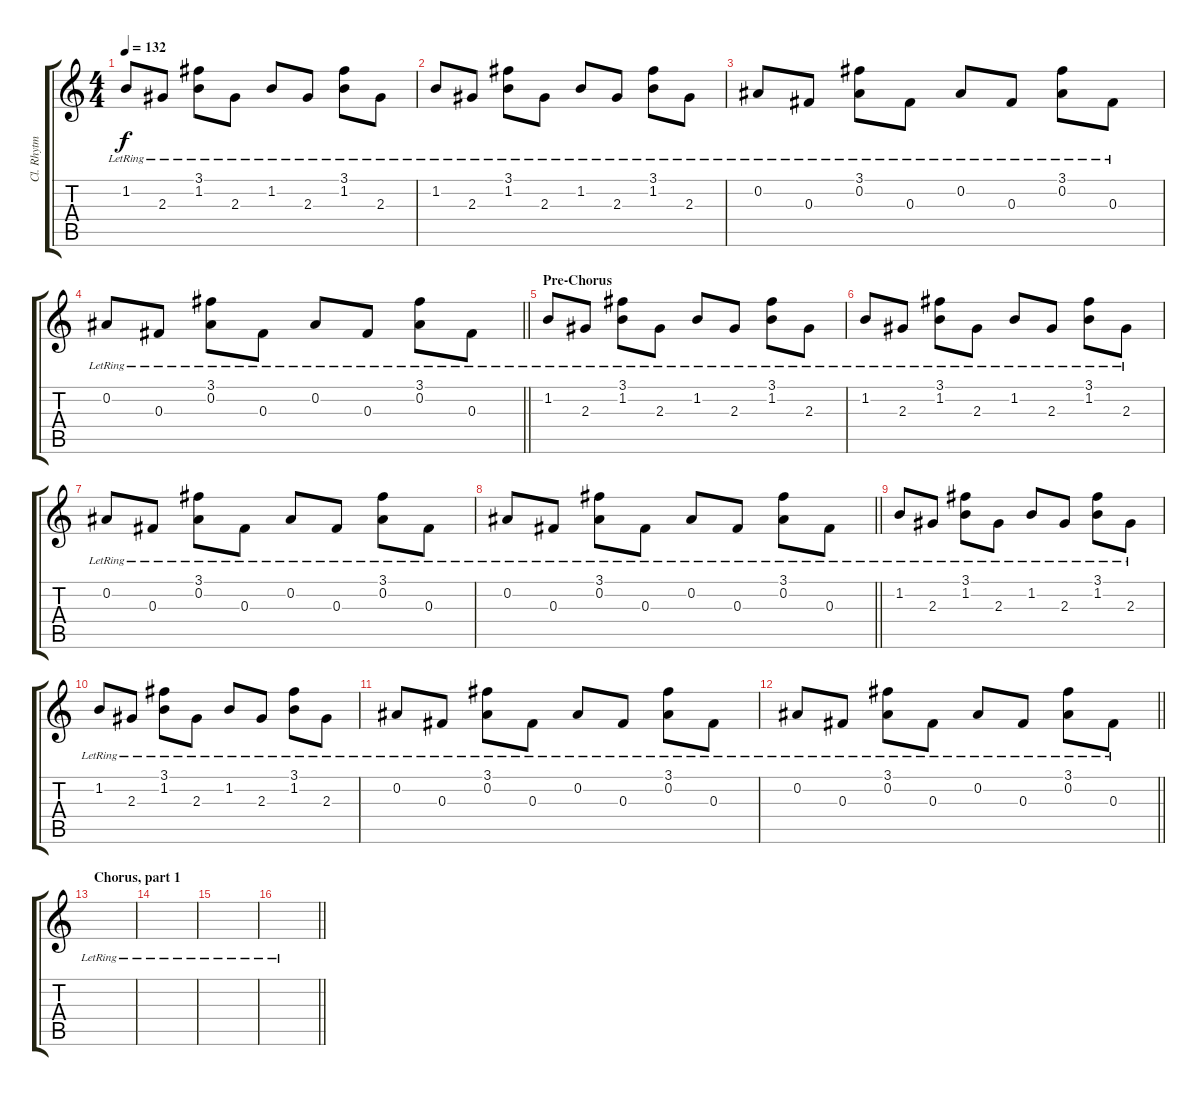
\track ("Cl. Rhytm Guitar [R]" "Cl. Rhytm ") {instrument electricguitarclean}
\staff {score tabs}
\tuning (Eb4 Bb3 Gb3 Db3 Ab2 Db2) {hide}
\ts (4 4)
\tempo 132
\clef g2
\ks c
1.2{lr}.8{dy f} 2.3{lr}.8 (3.1{lr} 1.2{lr}).8 2.3{lr}.8 1.2{lr}.8 2.3{lr}.8 (3.1{lr} 1.2{lr}).8 2.3{lr}.8 |
1.2{lr}.8 2.3{lr}.8 (3.1{lr} 1.2{lr}).8 2.3{lr}.8 1.2{lr}.8 2.3{lr}.8 (3.1{lr} 1.2{lr}).8 2.3{lr}.8 |
0.2{lr}.8 0.3{lr}.8 (3.1{lr} 0.2{lr}).8 0.3{lr}.8 0.2{lr}.8 0.3{lr}.8 (3.1{lr} 0.2{lr}).8 0.3{lr}.8 |
\barLineRight lightlight
0.2{lr}.8 0.3{lr}.8 (3.1{lr} 0.2{lr}).8 0.3{lr}.8 0.2{lr}.8 0.3{lr}.8 (3.1{lr} 0.2{lr}).8 0.3{lr}.8 |
\section ("" "Pre-Chorus")
1.2{lr}.8 2.3{lr}.8 (3.1{lr} 1.2{lr}).8 2.3{lr}.8 1.2{lr}.8 2.3{lr}.8 (3.1{lr} 1.2{lr}).8 2.3{lr}.8 |
1.2{lr}.8 2.3{lr}.8 (3.1{lr} 1.2{lr}).8 2.3{lr}.8 1.2{lr}.8 2.3{lr}.8 (3.1{lr} 1.2{lr}).8 2.3{lr}.8 |
0.2{lr}.8 0.3{lr}.8 (3.1{lr} 0.2{lr}).8 0.3{lr}.8 0.2{lr}.8 0.3{lr}.8 (3.1{lr} 0.2{lr}).8 0.3{lr}.8 |
\barLineRight lightlight
0.2{lr}.8 0.3{lr}.8 (3.1{lr} 0.2{lr}).8 0.3{lr}.8 0.2{lr}.8 0.3{lr}.8 (3.1{lr} 0.2{lr}).8 0.3{lr}.8 |
1.2{lr}.8 2.3{lr}.8 (3.1{lr} 1.2{lr}).8 2.3{lr}.8 1.2{lr}.8 2.3{lr}.8 (3.1{lr} 1.2{lr}).8 2.3{lr}.8 |
1.2{lr}.8 2.3{lr}.8 (3.1{lr} 1.2{lr}).8 2.3{lr}.8 1.2{lr}.8 2.3{lr}.8 (3.1{lr} 1.2{lr}).8 2.3{lr}.8 |
0.2{lr}.8 0.3{lr}.8 (3.1{lr} 0.2{lr}).8 0.3{lr}.8 0.2{lr}.8 0.3{lr}.8 (3.1{lr} 0.2{lr}).8 0.3{lr}.8 |
\barLineRight lightlight
0.2{lr}.8 0.3{lr}.8 (3.1{lr} 0.2{lr}).8 0.3{lr}.8 0.2{lr}.8 0.3{lr}.8 (3.1{lr} 0.2{lr}).8 0.3{lr}.8 |
\section ("" "Chorus, part 1")
|
|
|
\barLineRight lightlight
